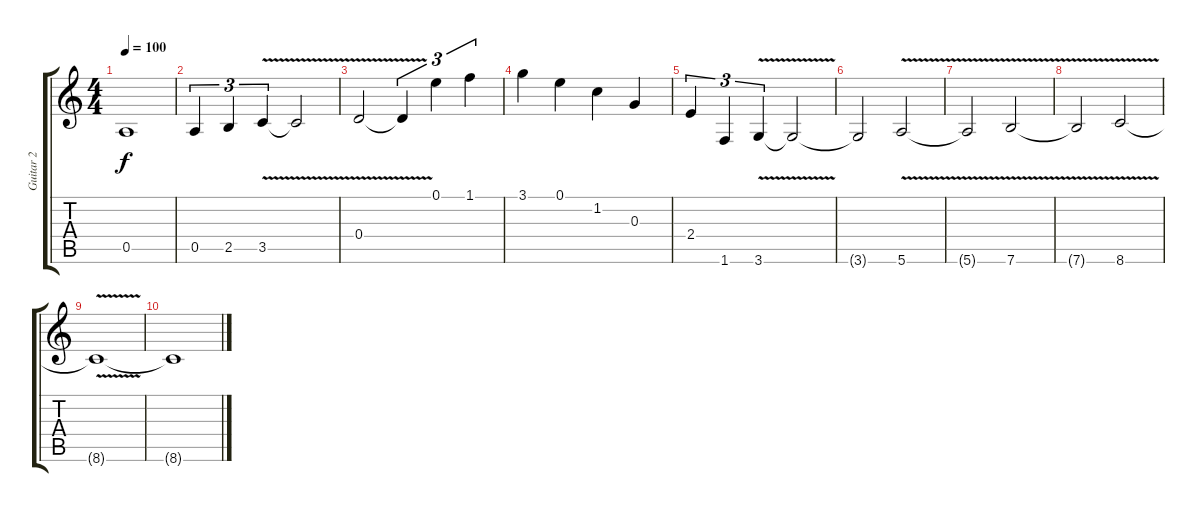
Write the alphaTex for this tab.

\track ("Guitar 2" "Guitar 2") {instrument overdrivenguitar}
\staff {score tabs}
\tuning (E4 B3 G3 D3 A2 E2) {hide}
\ts (4 4)
\tempo 100
\clef g2
\ks c
0.5{t}.1{dy f} |
0.5.4{tu (3 2)} 2.5.4{tu (3 2)} 3.5{v}.4{tu (3 2)} 3.5{t}.2 |
0.4{v}.2 0.4{t}.4{tu (3 2)} 0.1.4{tu (3 2)} 1.1.4{tu (3 2)} |
3.1.4 0.1.4 1.2.4 0.3.4 |
2.4.4{tu (3 2)} 1.6.4{tu (3 2)} 3.6{v}.4{tu (3 2)} 3.6{t}.2 |
3.6{t}.2 5.6{v}.2 |
5.6{t}.2 7.6{v}.2 |
7.6{t}.2 8.6{v}.2 |
8.6{t}.1 |
8.6{t}.1
